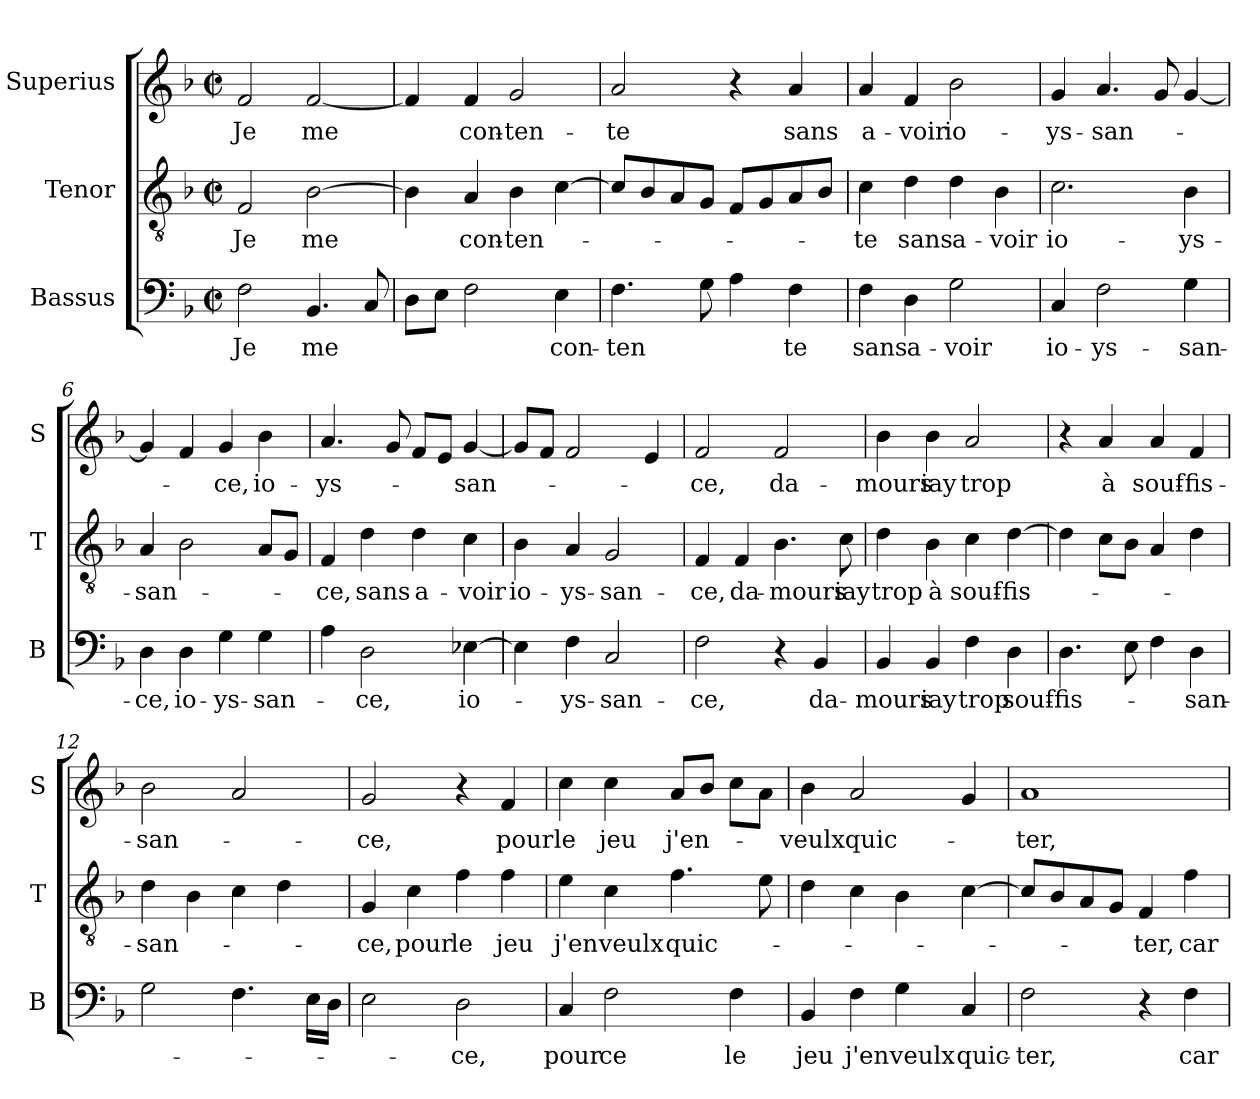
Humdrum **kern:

**kern	**text	**kern	**text	**kern	**text
*part3	*part3	*part2	*part2	*part1	*part1
*staff3	*staff3	*staff2	*staff2	*staff1	*staff1
*I"Bassus	*	*I"Tenor	*	*I"Superius	*
*I'B	*	*I'T	*	*I'S	*
*clefF4	*	*clefGv2	*	*clefG2	*
*k[b-]	*	*k[b-]	*	*k[b-]	*
*F:	*	*F:	*	*F:	*
*M2/2	*	*M2/2	*	*M2/2	*
*met(c|)	*	*met(c|)	*	*met(c|)	*
=1	=1	=1	=1	=1	=1
!	!LO:LY:b	!	!LO:LY:b	!	!LO:LY:b
2F\	Je	2F/	Je	2f/	Je
!	!LO:LY:b	!	!LO:LY:b	!	!LO:LY:b
4.BB-/	me	[2B-\	me	[2f/	me
8C/	.	.	.	.	.
=2	=2	=2	=2	=2	=2
8D\L	.	4B-\]	.	4f/]	.
8E\J	.	.	.	.	.
!	!	!	!LO:LY:b	!	!LO:LY:b
2F\	.	4A/	con-	4f/	con-
!	!	!	!LO:LY:b	!	!LO:LY:b
.	.	4B-\	-ten-	2g/	-ten-
!	!LO:LY:b	!	!	!	!
4E\	con-	[4c\	.	.	.
=3	=3	=3	=3	=3	=3
!	!LO:LY:b	!	!	!	!LO:LY:b
4.F\	-ten	8c/L]	.	2a/	-te
.	.	8B-/	.	.	.
.	.	8A/	.	.	.
8G\	.	8G/J	.	.	.
4A\	.	8F/L	.	4r	.
.	.	8G/	.	.	.
!	!LO:LY:b	!	!	!	!LO:LY:b
4F\	te	8A/	.	4a/	sans
.	.	8B-/J	.	.	.
=4	=4	=4	=4	=4	=4
!	!LO:LY:b	!	!LO:LY:b	!	!LO:LY:b
4F\	sans	4c\	-te	4a/	a-
!	!LO:LY:b	!	!LO:LY:b	!	!LO:LY:b
4D\	a-	4d\	sans	4f/	-voir
!	!LO:LY:b	!	!LO:LY:b	!	!LO:LY:b
2G\	-voir	4d\	a-	2b-\	io-
!	!	!	!LO:LY:b	!	!
.	.	4B-\	-voir	.	.
=5	=5	=5	=5	=5	=5
!	!LO:LY:b	!	!LO:LY:b	!	!LO:LY:b
4C/	io-	2.c\	io-	4g/	-ys-
!	!LO:LY:b	!	!	!	!LO:LY:b
2F\	-ys-	.	.	4.a/	-san-
.	.	.	.	8g/	.
!	!LO:LY:b	!	!LO:LY:b	!	!
4G\	-san-	4B-\	-ys-	[4g/	.
!!LO:LB:g=z
=6	=6	=6	=6	=6	=6
!	!LO:LY:b	!	!LO:LY:b	!	!
4D\	-ce,	4A/	-san-	4g/]	.
!	!LO:LY:b	!	!	!	!
4D\	io-	2B-\	.	4f/	.
!	!LO:LY:b	!	!	!	!LO:LY:b
4G\	-ys-	.	.	4g/	-ce,
!	!LO:LY:b	!	!	!	!LO:LY:b
4G\	-san-	8A/L	.	4b-\	io-
.	.	8G/J	.	.	.
=7	=7	=7	=7	=7	=7
!	!	!	!LO:LY:b	!	!LO:LY:b
4A\	.	4F/	-ce,	4.a/	-ys-
!	!LO:LY:b	!	!LO:LY:b	!	!
2D\	-ce,	4d\	sans	.	.
.	.	.	.	8g/	.
!	!	!	!LO:LY:b	!	!
.	.	4d\	a-	8f/L	.
.	.	.	.	8e/J	.
!	!LO:LY:b	!	!LO:LY:b	!	!LO:LY:b
[4E-X\	io-	4c\	-voir	[4g/	-san-
=8	=8	=8	=8	=8	=8
!	!	!	!LO:LY:b	!	!
4E-\]	.	4B-\	io-	8g/L]	.
.	.	.	.	8f/J	.
!	!LO:LY:b	!	!LO:LY:b	!	!
4F\	-ys-	4A/	-ys-	2f/	.
!	!LO:LY:b	!	!LO:LY:b	!	!
2C/	-san-	2G/	-san-	.	.
.	.	.	.	4e/	.
=9	=9	=9	=9	=9	=9
!	!LO:LY:b	!	!LO:LY:b	!	!LO:LY:b
2F\	-ce,	4F/	-ce,	2f/	-ce,
!	!	!	!LO:LY:b	!	!
.	.	4F/	da-	.	.
!	!	!	!LO:LY:b	!	!LO:LY:b
4r	.	4.B-\	-mours	2f/	da-
!	!LO:LY:b	!	!	!	!
4BB-/	da-	.	.	.	.
!	!	!	!LO:LY:b	!	!
.	.	8c\	iay	.	.
=10	=10	=10	=10	=10	=10
!	!LO:LY:b	!	!LO:LY:b	!	!LO:LY:b
4BB-/	-mours	4d\	trop	4b-\	-mours
!	!LO:LY:b	!	!LO:LY:b	!	!LO:LY:b
4BB-/	iay	4B-\	à	4b-\	iay
!	!LO:LY:b	!	!LO:LY:b	!	!LO:LY:b
4F\	trop	4c\	souf-	2a/	trop
!	!LO:LY:b	!	!LO:LY:b	!	!
4D\	souf-	[4d\	-fis-	.	.
=11	=11	=11	=11	=11	=11
!	!LO:LY:b	!	!	!	!
4.D\	-fis-	4d\]	.	4r	.
!	!	!	!	!	!LO:LY:b
.	.	8c\L	.	4a/	à
8E\	.	8B-\J	.	.	.
!	!	!	!	!	!LO:LY:b
4F\	.	4A/	.	4a/	souf-
!	!LO:LY:b	!	!	!	!LO:LY:b
4D\	-san-	4d\	.	4f/	-fis-
!!LO:LB:g=z
=12	=12	=12	=12	=12	=12
!	!	!	!LO:LY:b	!	!LO:LY:b
2G\	.	4d\	-san-	2b-\	-san-
.	.	4B-\	.	.	.
4.F\	.	4c\	.	2a/	.
.	.	4d\	.	.	.
16E\LL	.	.	.	.	.
16D\JJ	.	.	.	.	.
=13	=13	=13	=13	=13	=13
!	!	!	!LO:LY:b	!	!LO:LY:b
2E\	.	4G/	-ce,	2g/	-ce,
!	!	!	!LO:LY:b	!	!
.	.	4c\	pour	.	.
!	!LO:LY:b	!	!LO:LY:b	!	!
2D\	-ce,	4f\	le	4r	.
!	!	!	!LO:LY:b	!	!LO:LY:b
.	.	4f\	jeu	4f/	pour
=14	=14	=14	=14	=14	=14
!	!LO:LY:b	!	!LO:LY:b	!	!LO:LY:b
4C/	pour	4e\	j'en	4cc\	le
!	!LO:LY:b	!	!LO:LY:b	!	!LO:LY:b
2F\	ce	4c\	veulx	4cc\	jeu
!	!	!	!LO:LY:b	!	!LO:LY:b
.	.	4.f\	quic-	8a/L	j'en-
.	.	.	.	8b-/J	.
!	!LO:LY:b	!	!	!	!
4F\	le	.	.	8cc\L	.
.	.	8e\	.	8a\J	.
=15	=15	=15	=15	=15	=15
!	!LO:LY:b	!	!	!	!LO:LY:b
4BB-/	jeu	4d\	.	4b-\	-veulx
!	!LO:LY:b	!	!	!	!LO:LY:b
4F\	j'en	4c\	.	2a/	quic-
!	!LO:LY:b	!	!	!	!
4G\	veulx	4B-\	.	.	.
!	!LO:LY:b	!	!	!	!
4C/	quic-	[4c\	.	4g/	.
=16	=16	=16	=16	=16	=16
!	!LO:LY:b	!	!	!	!LO:LY:b
2F\	-ter,	8c/L]	.	1a	-ter,
.	.	8B-/	.	.	.
.	.	8A/	.	.	.
.	.	8G/J	.	.	.
!	!	!	!LO:LY:b	!	!
4r	.	4F/	-ter,	.	.
!	!LO:LY:b	!	!LO:LY:b	!	!
4F\	car	4f\	car	.	.
=	=	=	=	=	=
*-	*-	*-	*-	*-	*-
